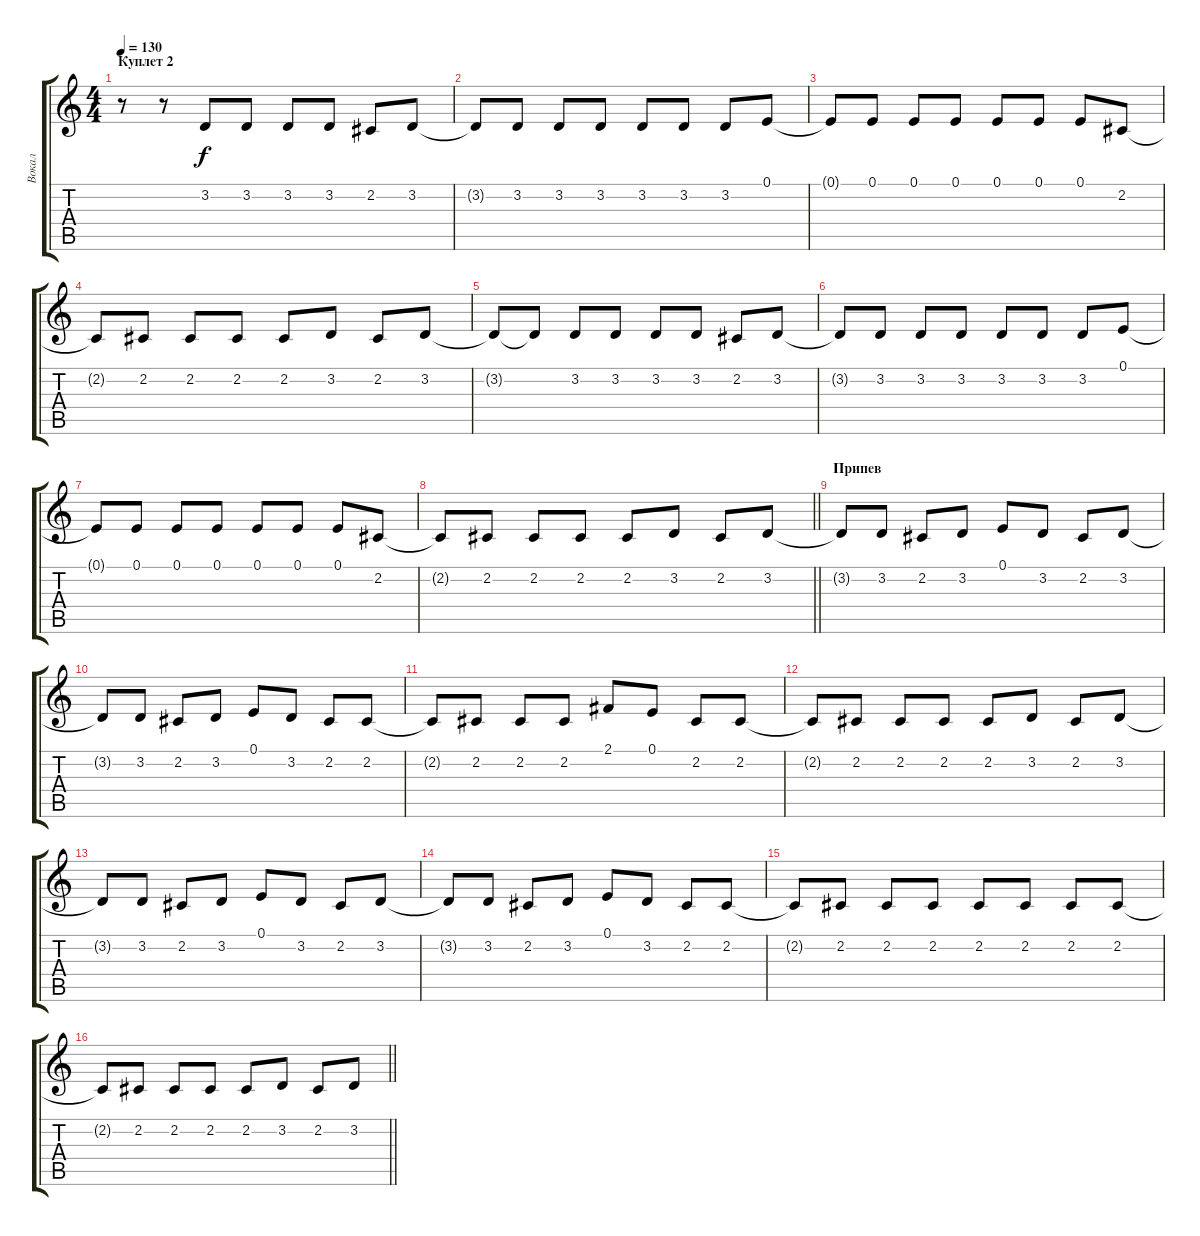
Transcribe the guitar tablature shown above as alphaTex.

\track ("Вокал" "Вокал") {instrument fx5brightness}
\staff {score tabs}
\tuning (E4 B3 G3 D3 A2 E2) {hide}
\ts (4 4)
\section ("" "Куплет 2")
\tempo 130
\clef g2
\ks c
r.8{dy f} r.8 3.2.8 3.2.8 3.2.8 3.2.8 2.2.8 3.2.8 |
3.2{t}.8 3.2.8 3.2.8 3.2.8 3.2.8 3.2.8 3.2.8 0.1.8 |
0.1{t}.8 0.1.8 0.1.8 0.1.8 0.1.8 0.1.8 0.1.8 2.2.8 |
2.2{t}.8 2.2.8 2.2.8 2.2.8 2.2.8 3.2.8 2.2.8 3.2.8 |
3.2{t}.8 3.2{t}.8 3.2.8 3.2.8 3.2.8 3.2.8 2.2.8 3.2.8 |
3.2{t}.8 3.2.8 3.2.8 3.2.8 3.2.8 3.2.8 3.2.8 0.1.8 |
0.1{t}.8 0.1.8 0.1.8 0.1.8 0.1.8 0.1.8 0.1.8 2.2.8 |
\barLineRight lightlight
2.2{t}.8 2.2.8 2.2.8 2.2.8 2.2.8 3.2.8 2.2.8 3.2.8 |
\section ("" "Припев")
3.2{t}.8 3.2.8 2.2.8 3.2.8 0.1.8 3.2.8 2.2.8 3.2.8 |
3.2{t}.8 3.2.8 2.2.8 3.2.8 0.1.8 3.2.8 2.2.8 2.2.8 |
2.2{t}.8 2.2.8 2.2.8 2.2.8 2.1.8 0.1.8 2.2.8 2.2.8 |
2.2{t}.8 2.2.8 2.2.8 2.2.8 2.2.8 3.2.8 2.2.8 3.2.8 |
3.2{t}.8 3.2.8 2.2.8 3.2.8 0.1.8 3.2.8 2.2.8 3.2.8 |
3.2{t}.8 3.2.8 2.2.8 3.2.8 0.1.8 3.2.8 2.2.8 2.2.8 |
2.2{t}.8 2.2.8 2.2.8 2.2.8 2.2.8 2.2.8 2.2.8 2.2.8 |
\barLineRight lightlight
2.2{t}.8 2.2.8 2.2.8 2.2.8 2.2.8 3.2.8 2.2.8 3.2.8
